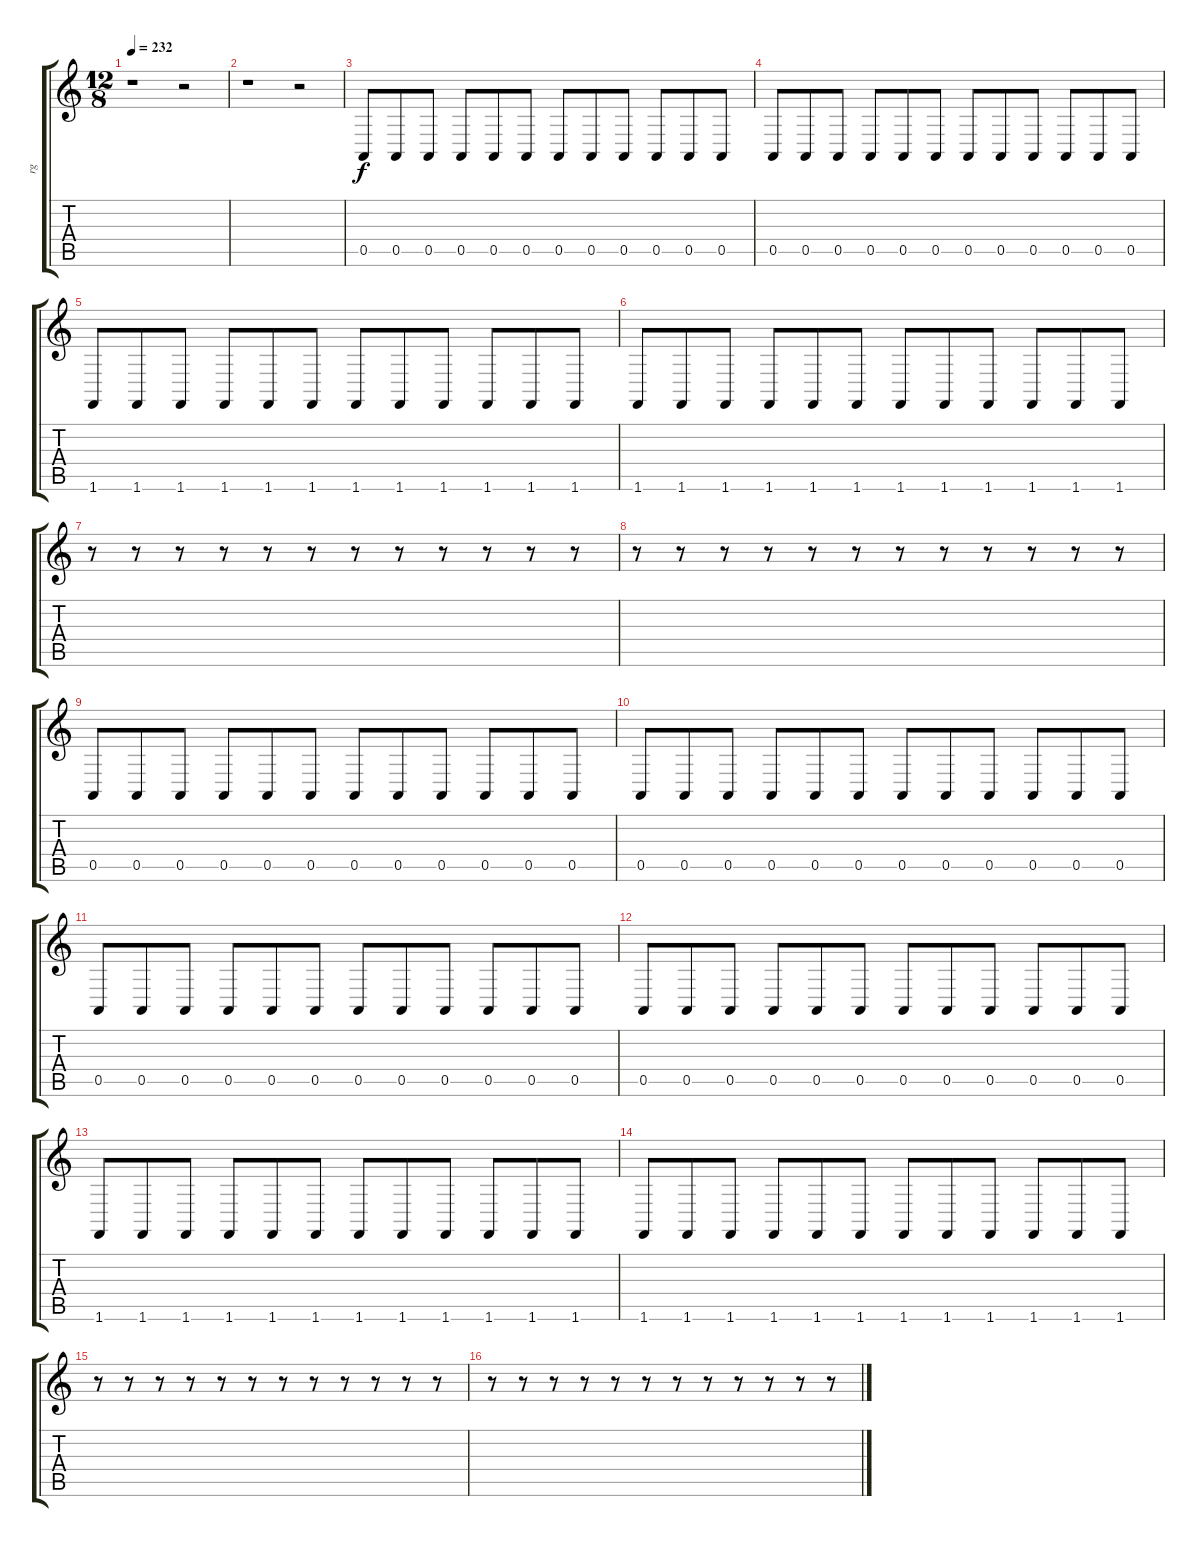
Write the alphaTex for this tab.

\track ("rg" "rg") {instrument lead5charang}
\staff {score tabs}
\tuning (E4 B3 G3 D3 A2 E2) {hide}
\ts (12 8)
\tempo 232
\clef g2
\ks c
r.1{dy f} r.2 |
r.1 r.2 |
0.5.8 0.5.8 0.5.8 0.5.8 0.5.8 0.5.8 0.5.8 0.5.8 0.5.8 0.5.8 0.5.8 0.5.8 |
0.5.8 0.5.8 0.5.8 0.5.8 0.5.8 0.5.8 0.5.8 0.5.8 0.5.8 0.5.8 0.5.8 0.5.8 |
1.6.8 1.6.8 1.6.8 1.6.8 1.6.8 1.6.8 1.6.8 1.6.8 1.6.8 1.6.8 1.6.8 1.6.8 |
1.6.8 1.6.8 1.6.8 1.6.8 1.6.8 1.6.8 1.6.8 1.6.8 1.6.8 1.6.8 1.6.8 1.6.8 |
r.8 r.8 r.8 r.8 r.8 r.8 r.8 r.8 r.8 r.8 r.8 r.8 |
r.8 r.8 r.8 r.8 r.8 r.8 r.8 r.8 r.8 r.8 r.8 r.8 |
0.5.8 0.5.8 0.5.8 0.5.8 0.5.8 0.5.8 0.5.8 0.5.8 0.5.8 0.5.8 0.5.8 0.5.8 |
0.5.8 0.5.8 0.5.8 0.5.8 0.5.8 0.5.8 0.5.8 0.5.8 0.5.8 0.5.8 0.5.8 0.5.8 |
0.5.8 0.5.8 0.5.8 0.5.8 0.5.8 0.5.8 0.5.8 0.5.8 0.5.8 0.5.8 0.5.8 0.5.8 |
0.5.8 0.5.8 0.5.8 0.5.8 0.5.8 0.5.8 0.5.8 0.5.8 0.5.8 0.5.8 0.5.8 0.5.8 |
1.6.8 1.6.8 1.6.8 1.6.8 1.6.8 1.6.8 1.6.8 1.6.8 1.6.8 1.6.8 1.6.8 1.6.8 |
1.6.8 1.6.8 1.6.8 1.6.8 1.6.8 1.6.8 1.6.8 1.6.8 1.6.8 1.6.8 1.6.8 1.6.8 |
r.8 r.8 r.8 r.8 r.8 r.8 r.8 r.8 r.8 r.8 r.8 r.8 |
r.8 r.8 r.8 r.8 r.8 r.8 r.8 r.8 r.8 r.8 r.8 r.8
